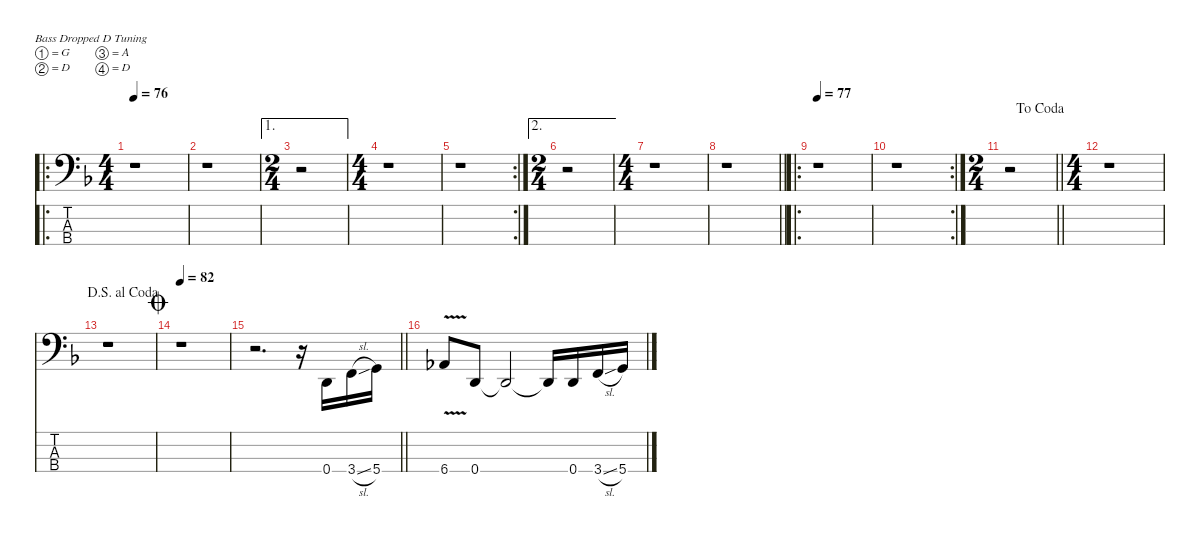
\defaultSystemsLayout 4
\hideDynamics
\bracketExtendMode nobrackets
\singleTrackTrackNamePolicy hidden
\multiTrackTrackNamePolicy hidden
\otherSystemsTrackNameOrientation horizontal
\track ("Martin Mendez - Bass" "el.bs.") {defaultSystemsLayout 4 instrument electricbassfinger}
\staff {score tabs}
\tuning (G2 D2 A1 D1)
\ro
\ts (4 4)
\tempo 76
\clef f4
\ks dminor
r.1{dy f beam Down} |
r.1{beam Down} |
\ae 1
\ts (2 4)
\beaming (8 2 2 2 2)
r.2{beam Down} |
\ts (4 4)
\beaming (8 2 2 2 2)
r.1{beam Down} |
\rc 2
r.1{beam Down} |
\ae 2
\ts (2 4)
\beaming (8 2 2 2 2)
r.2{beam Down} |
\ts (4 4)
\beaming (8 2 2 2 2)
r.1{beam Down} |
\barLineRight lightlight
r.1{beam Down} |
\ro
\tempo 77
r.1{beam Down} |
\rc 2
r.1{beam Down} |
\ts (2 4)
\beaming (8 2 2 2 2)
\jump dacoda
\barLineRight lightlight
r.2{beam Down} |
\ts (4 4)
\beaming (8 2 2 2 2)
r.1{beam Down} |
\jump dalsegnoalcoda
r.1{beam Down} |
\jump coda
\tempo 82
r.1{beam Down} |
\barLineRight lightlight
r.2{d beam Down} r.16{beam Down} 0.4{acc forcenatural}.16{beam Up} 3.4{sl acc forcenatural}.16{beam Up} 5.4{acc forcenatural}.16{beam Up} |
6.4{v acc b}.8{beam Up} 0.4{acc forcenatural}.8{beam Up} 0.4{t acc forcenatural}.2{beam Up} 0.4{t acc forcenatural}.16{beam Up} 0.4{acc forcenatural}.16{beam Up} 3.4{sl acc forcenatural}.16{beam Up} 5.4{acc forcenatural}.16{beam Up}
